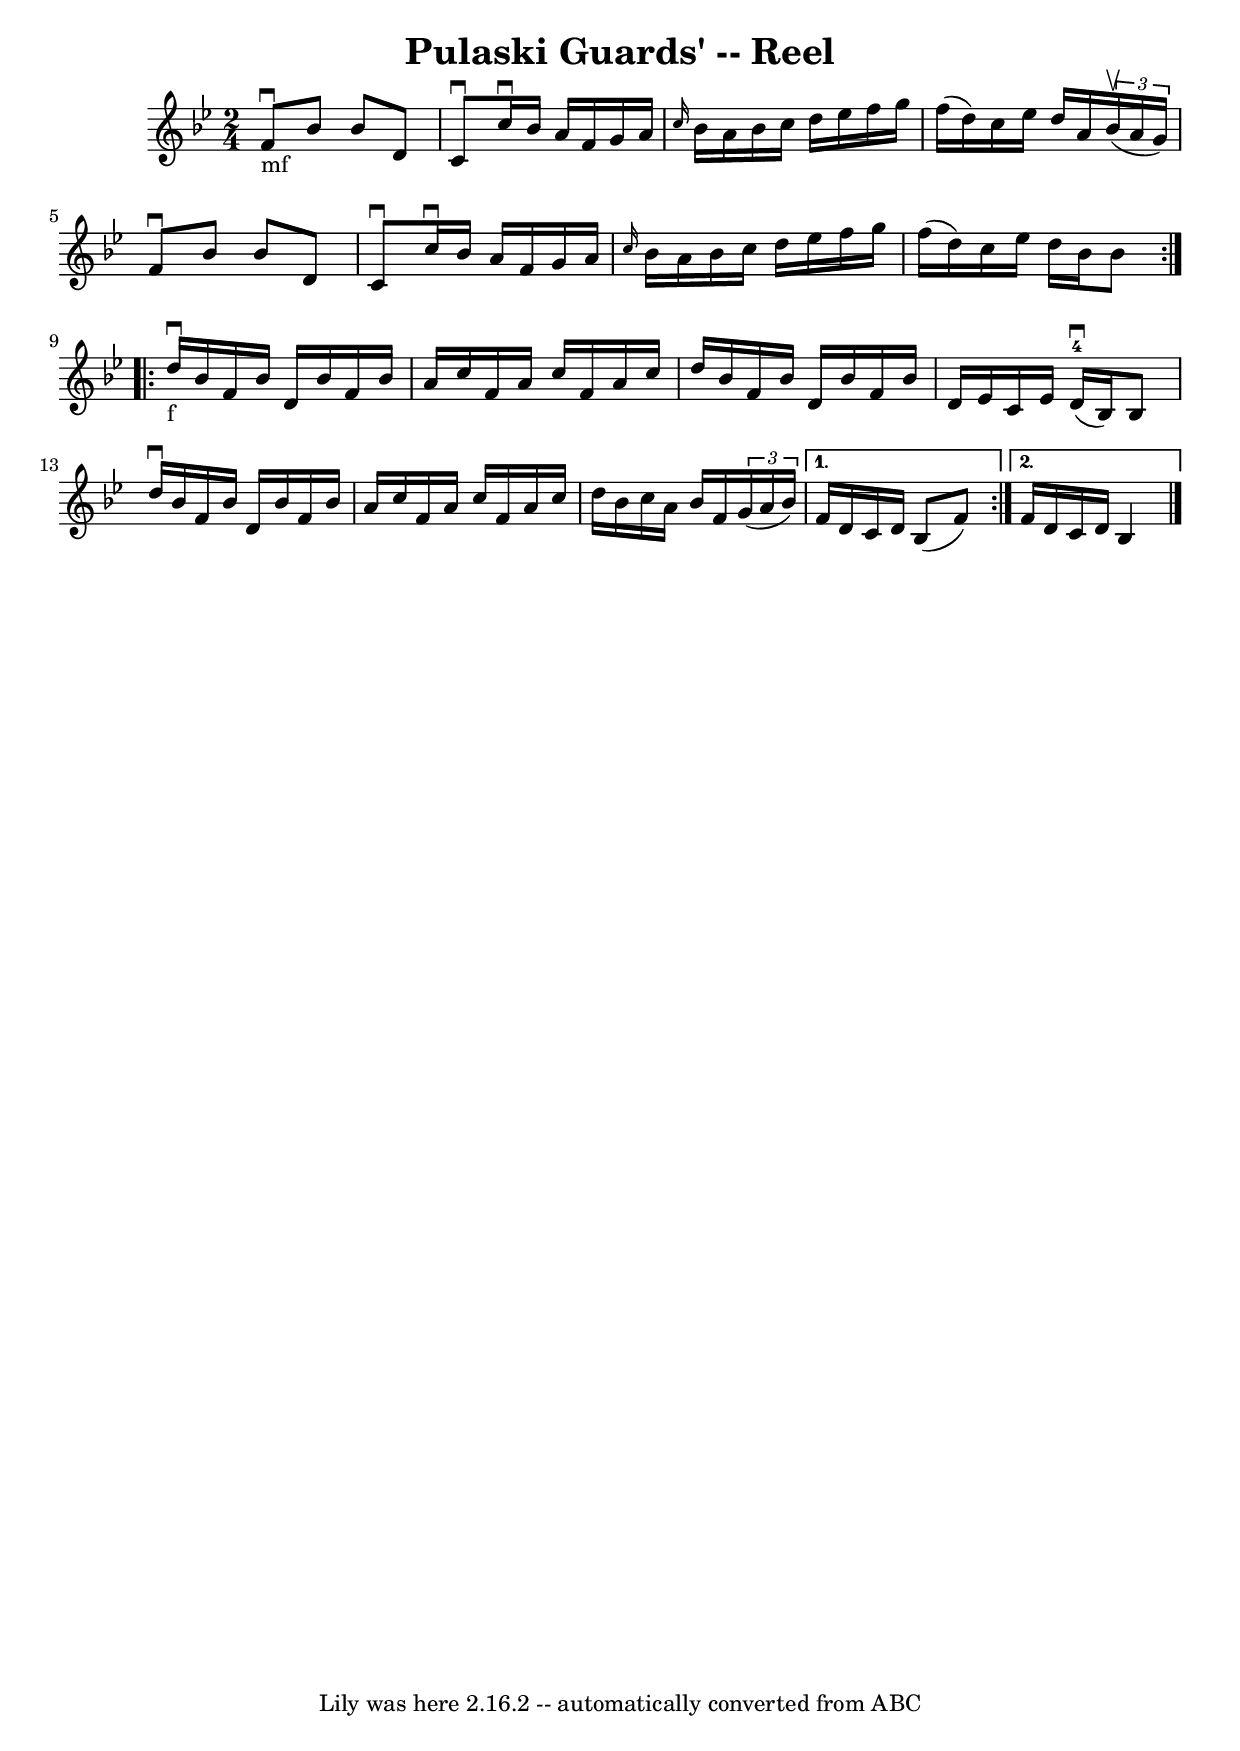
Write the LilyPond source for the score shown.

\version "2.7.40"
\include "Mammoth.ily"
\header {
	book = "Ryan's Mammoth Collection"
	crossRefNumber = "1"
	footnotes = "\\\\296"
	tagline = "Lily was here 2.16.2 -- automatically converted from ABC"
	title = "Pulaski Guards' -- Reel"
}
voicedefault =  {
\set Score.defaultBarType = "empty"

\repeat volta 2 {
\time 2/4 \key bes \major f'8_"mf"^\downbow bes'8 bes'8 d'8    
|
 c'8^\downbow c''16^\downbow bes'16 a'16 f'16 g'16    
a'16    |
 \grace { c''16  } bes'16 a'16 bes'16 c''16    
d''16 ees''16 f''16 g''16    |
 f''16 (d''16) c''16    
ees''16 d''16 a'16    \times 2/3 { bes'16^\upbow(a'16 g'16) } 
  |
 f'8^\downbow bes'8 bes'8 d'8    |
 c'8 
^\downbow c''16^\downbow bes'16 a'16 f'16 g'16 a'16    
|
 \grace { c''16  } bes'16 a'16 bes'16 c''16 d''16    
ees''16 f''16 g''16    |
 f''16 (d''16) c''16 ees''16  
 d''16 bes'16 bes'8    }     \repeat volta 2 { d''16_"f"^\downbow   
bes'16 f'16 bes'16 d'16 bes'16 f'16 bes'16    |
 a'16 
 c''16 f'16 a'16 c''16 f'16 a'16 c''16    |
 d''16  
 bes'16 f'16 bes'16 d'16 bes'16 f'16 bes'16    |
   
d'16 ees'16 c'16 ees'16 d'16-4^\downbow(bes16) bes8    
|
 d''16^\downbow bes'16 f'16 bes'16 d'16 bes'16    
f'16 bes'16    |
 a'16 c''16 f'16 a'16 c''16 f'16    
a'16 c''16    |
 d''16 bes'16 c''16 a'16 bes'16 f'16  
  \times 2/3 { g'16 (a'16 bes'16) }   } \alternative{{ f'16    
d'16 c'16 d'16 bes8 (f'8)   } { f'16 d'16 c'16 d'16   
 bes4  \bar "|."   }}
}

\score{
    <<

	\context Staff="default"
	{
	    \voicedefault 
	}

    >>
	\layout {
	}
	\midi {}
}
